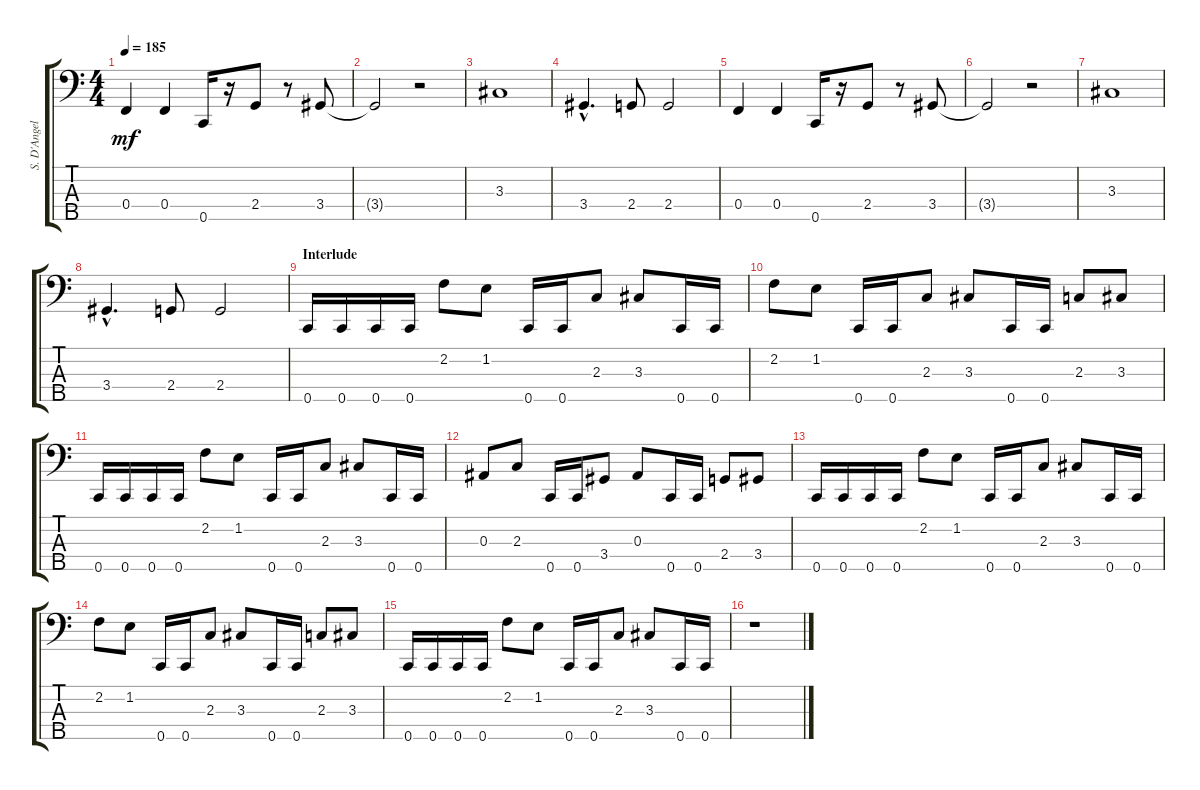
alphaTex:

\track ("S. D'Angelo" "S. D'Angel") {instrument electricbasspick}
\staff {score tabs}
\tuning (Ab2 Eb2 Bb1 F1 C1) {hide}
\ts (4 4)
\tempo 185
\clef f4
\ks c
0.4.4{dy mf} 0.4.4 0.5.16 r.16 2.4.8 r.8 3.4.8 |
3.4{t}.2 r.2 |
3.3.1 |
3.4{hac}.4{d} 2.4.8 2.4.2 |
0.4.4 0.4.4 0.5.16 r.16 2.4.8 r.8 3.4.8 |
3.4{t}.2 r.2 |
3.3.1 |
3.4{hac}.4{d} 2.4.8 2.4.2 |
\section ("" "Interlude")
0.5.16 0.5.16 0.5.16 0.5.16 2.2.8 1.2.8 0.5.16 0.5.16 2.3.8 3.3.8 0.5.16 0.5.16 |
2.2.8 1.2.8 0.5.16 0.5.16 2.3.8 3.3.8 0.5.16 0.5.16 2.3.8 3.3.8 |
0.5.16 0.5.16 0.5.16 0.5.16 2.2.8 1.2.8 0.5.16 0.5.16 2.3.8 3.3.8 0.5.16 0.5.16 |
0.3.8 2.3.8 0.5.16 0.5.16 3.4.8 0.3.8 0.5.16 0.5.16 2.4.8 3.4.8 |
0.5.16 0.5.16 0.5.16 0.5.16 2.2.8 1.2.8 0.5.16 0.5.16 2.3.8 3.3.8 0.5.16 0.5.16 |
2.2.8 1.2.8 0.5.16 0.5.16 2.3.8 3.3.8 0.5.16 0.5.16 2.3.8 3.3.8 |
0.5.16 0.5.16 0.5.16 0.5.16 2.2.8 1.2.8 0.5.16 0.5.16 2.3.8 3.3.8 0.5.16 0.5.16 |
r.1
